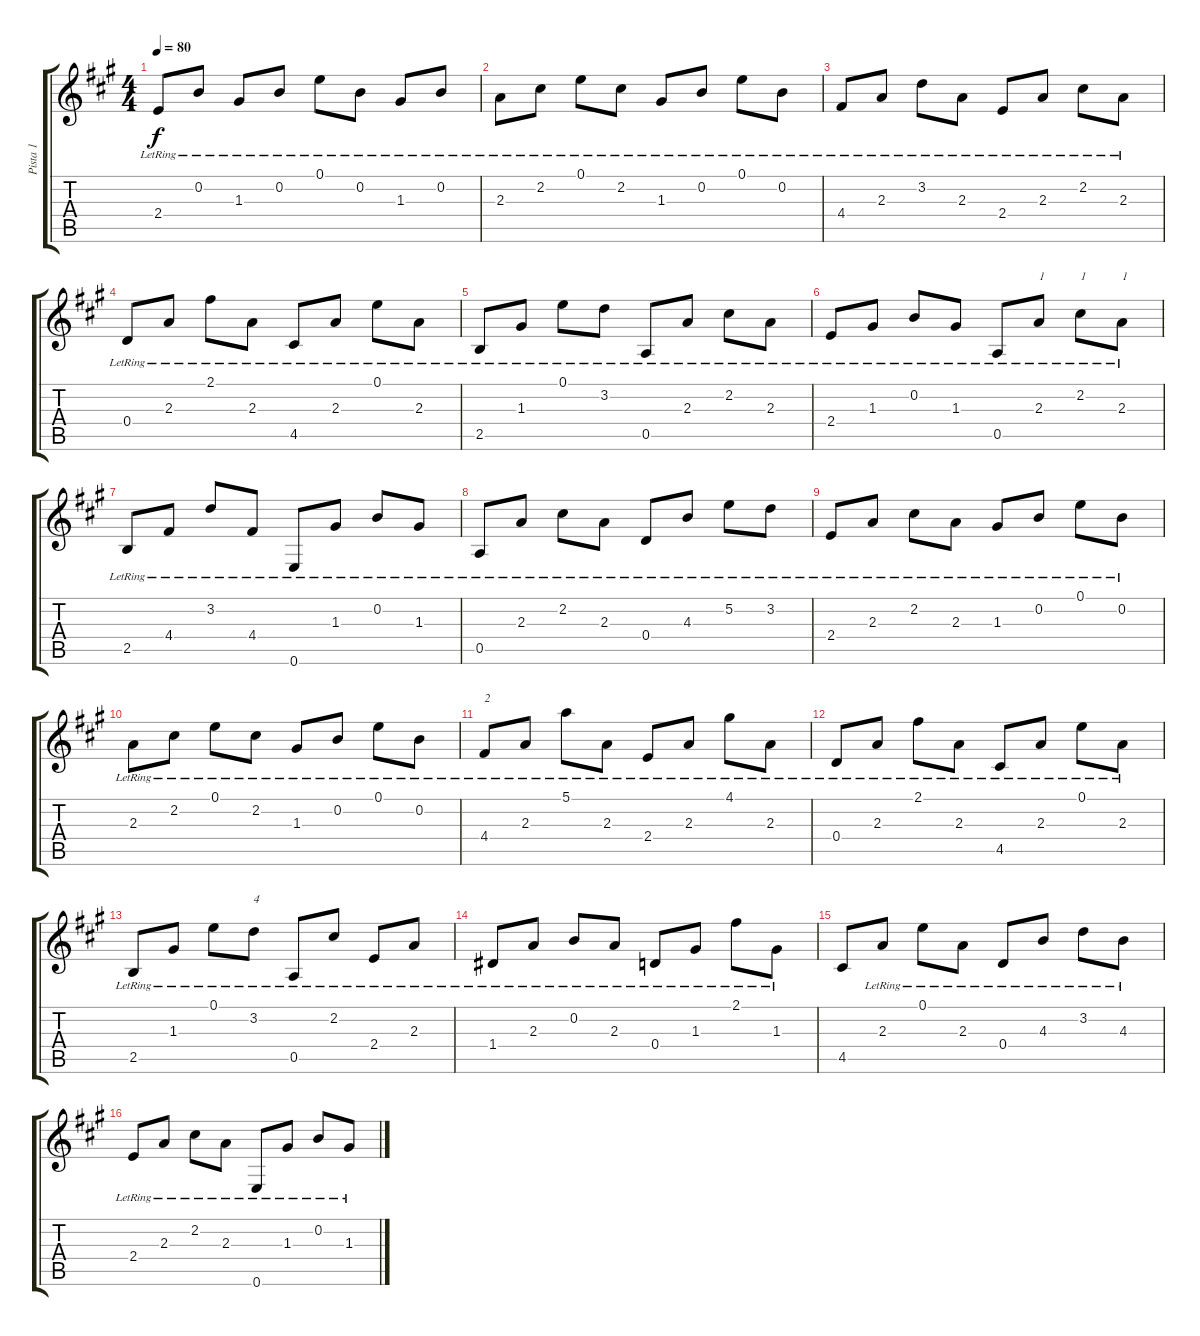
\track ("Pista 1" "Pista 1") {instrument acousticguitarsteel}
\staff {score tabs}
\tuning (E4 B3 G3 D3 A2 E2) {hide}
\ts (4 4)
\tempo 80
\clef g2
\ks a
2.4{lr}.8{dy f} 0.2{lr}.8 1.3{lr}.8 0.2{lr}.8 0.1{lr}.8 0.2{lr}.8 1.3{lr}.8 0.2{lr}.8 |
2.3{lr}.8 2.2{lr}.8 0.1{lr}.8 2.2{lr}.8 1.3{lr}.8 0.2{lr}.8 0.1{lr}.8 0.2{lr}.8 |
4.4{lr}.8 2.3{lr}.8 3.2{lr}.8 2.3{lr}.8 2.4{lr}.8 2.3{lr}.8 2.2{lr}.8 2.3{lr}.8 |
0.4{lr}.8 2.3{lr}.8 2.1{lr}.8 2.3{lr}.8 4.5{lr}.8 2.3{lr}.8 0.1{lr}.8 2.3{lr}.8 |
2.5{lr}.8 1.3{lr}.8 0.1{lr}.8 3.2{lr}.8 0.5{lr}.8 2.3{lr}.8 2.2{lr}.8 2.3{lr}.8 |
2.4{lr}.8 1.3{lr}.8 0.2{lr}.8 1.3{lr}.8 0.5{lr}.8 2.3{lr}.8{txt "1"} 2.2{lr}.8{txt "1"} 2.3{lr}.8{txt "1"} |
2.5{lr}.8 4.4{lr}.8 3.2{lr}.8 4.4{lr}.8 0.6{lr}.8 1.3{lr}.8 0.2{lr}.8 1.3{lr}.8 |
0.5{lr}.8 2.3{lr}.8 2.2{lr}.8 2.3{lr}.8 0.4{lr}.8 4.3{lr}.8 5.2{lr}.8 3.2{lr}.8 |
2.4{lr}.8 2.3{lr}.8 2.2{lr}.8 2.3{lr}.8 1.3{lr}.8 0.2{lr}.8 0.1{lr}.8 0.2{lr}.8 |
2.3{lr}.8 2.2{lr}.8 0.1{lr}.8 2.2{lr}.8 1.3{lr}.8 0.2{lr}.8 0.1{lr}.8 0.2{lr}.8 |
4.4{lr}.8{txt "2"} 2.3{lr}.8 5.1{lr}.8 2.3{lr}.8 2.4{lr}.8 2.3{lr}.8 4.1{lr}.8 2.3{lr}.8 |
0.4{lr}.8 2.3{lr}.8 2.1{lr}.8 2.3{lr}.8 4.5{lr}.8 2.3{lr}.8 0.1{lr}.8 2.3{lr}.8 |
2.5{lr}.8 1.3{lr}.8 0.1{lr}.8 3.2{lr}.8{txt "4"} 0.5{lr}.8 2.2{lr}.8 2.4{lr}.8 2.3{lr}.8 |
1.4{lr}.8 2.3{lr}.8 0.2{lr}.8 2.3{lr}.8 0.4{lr}.8 1.3{lr}.8 2.1{lr}.8 1.3{lr}.8 |
4.5.8 2.3{lr}.8 0.1{lr}.8 2.3{lr}.8 0.4{lr}.8 4.3{lr}.8 3.2{lr}.8 4.3{lr}.8 |
2.4{lr}.8 2.3{lr}.8 2.2{lr}.8 2.3{lr}.8 0.6{lr}.8 1.3{lr}.8 0.2{lr}.8 1.3{lr}.8
